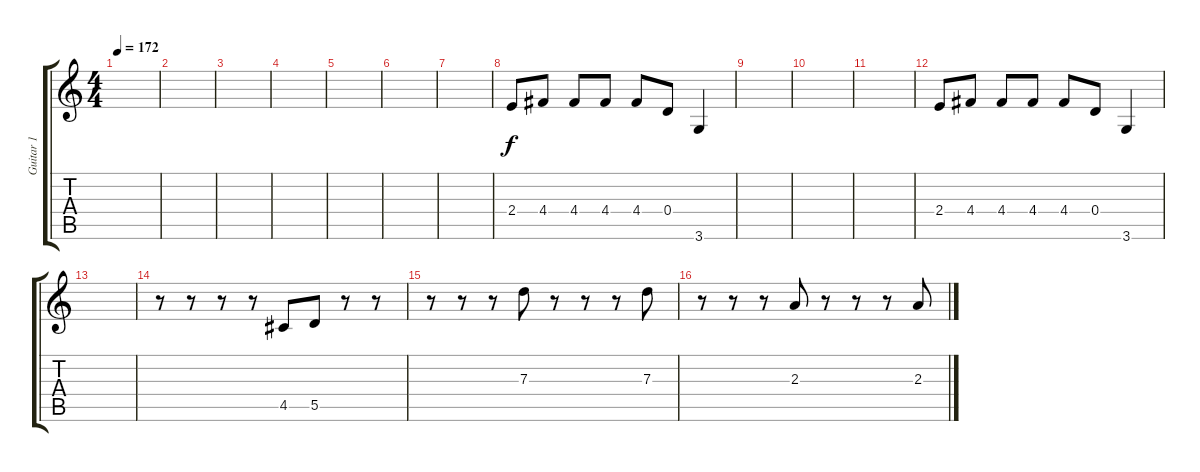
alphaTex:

\track ("Guitar 1" "Guitar 1") {instrument distortionguitar}
\staff {score tabs}
\tuning (E4 B3 G3 D3 A2 E2) {hide}
\ts (4 4)
\tempo 172
\clef g2
\ks c
|
|
|
|
|
|
|
2.4.8 4.4.8 4.4.8 4.4.8 4.4.8 0.4.8 3.6.4 |
|
|
|
2.4.8 4.4.8 4.4.8 4.4.8 4.4.8 0.4.8 3.6.4 |
|
r.8 r.8 r.8 r.8 4.5.8 5.5.8 r.8 r.8 |
r.8 r.8 r.8 7.3.8 r.8 r.8 r.8 7.3.8 |
r.8 r.8 r.8 2.3.8 r.8 r.8 r.8 2.3.8
